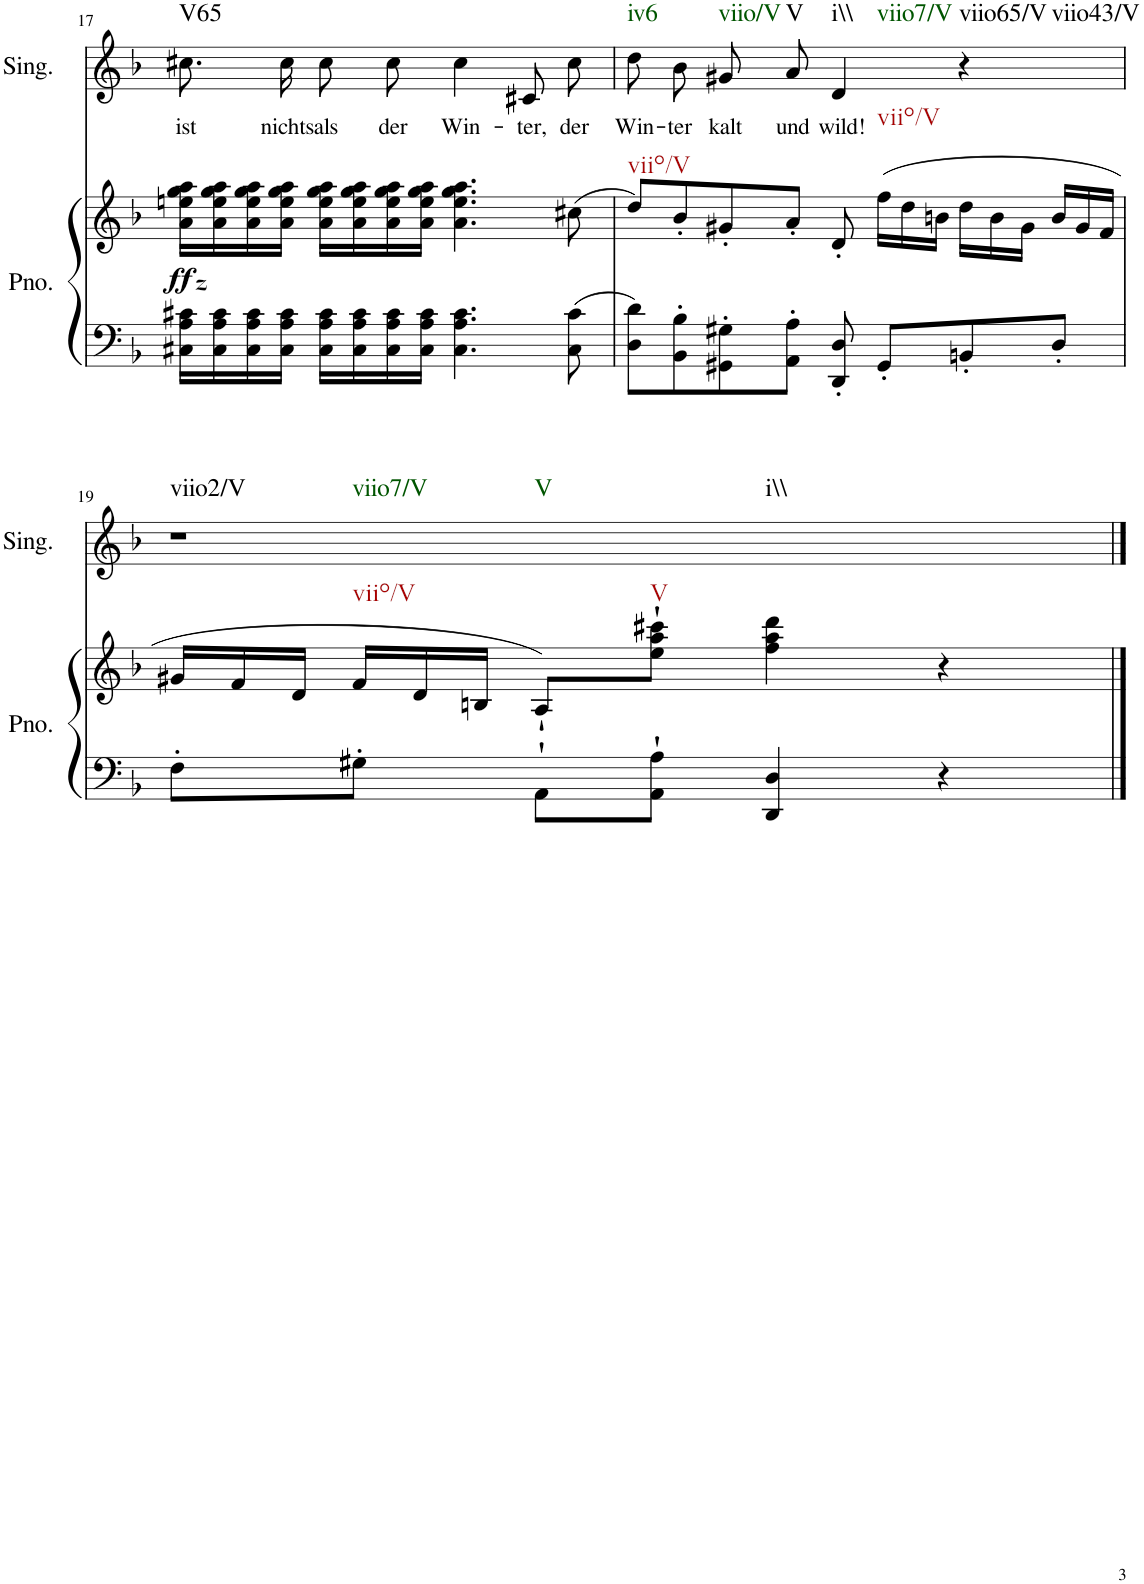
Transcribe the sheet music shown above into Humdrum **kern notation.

**kern	**kern	**dynam	**kern	**text	**harte
*part2	*part2	*part2	*part1	*part1	*part1
*staff3	*staff2	*staff2/3	*staff1	*staff1	*
*I"Pianoforte	*	*	*I"Singstimme	*	*
*I'Pno.	*	*	*I'Sing.	*	*
!!LO:PB:g=z
*clefF4	*clefG2	*	*clefG2	*	*
*k[b-]	*k[b-]	*	*k[b-]	*	*
*M4/4	*M4/4	*	*M4/4	*	*
*met(c)	*met(c)	*	*met(c)	*	*
=17	=17	=17	=17	=17	=17
!	!	!LO:DY:b	!	!LO:LY:b	!
!	!	!LO:DY:n=1:b	!	!	!LO:H:kt=V65
16C#X\ 16A\ 16c#X\LL	16a\ 16een\ 16gg\ 16aa\LL	ff other-dynamics	8.cc#X\L	ist	N
16C#\ 16A\ 16c#\	16a\ 16ee\ 16gg\ 16aa\	.	.	.	.
16C#\ 16A\ 16c#\	16a\ 16ee\ 16gg\ 16aa\	.	.	.	.
!	!	!	!	!LO:LY:b	!
16C#\ 16A\ 16c#\JJ	16a\ 16ee\ 16gg\ 16aa\JJ	.	16cc#\Jk	nichts	.
!	!	!	!	!LO:LY:b	!
16C#\ 16A\ 16c#\LL	16a\ 16ee\ 16gg\ 16aa\LL	.	8cc#\L	als	.
16C#\ 16A\ 16c#\	16a\ 16ee\ 16gg\ 16aa\	.	.	.	.
!	!	!	!	!LO:LY:b	!
16C#\ 16A\ 16c#\	16a\ 16ee\ 16gg\ 16aa\	.	8cc#\J	der	.
16C#\ 16A\ 16c#\JJ	16a\ 16ee\ 16gg\ 16aa\JJ	.	.	.	.
!	!	!	!	!LO:LY:b	!
4.C#\ 4.A\ 4.c#\	4.a\ 4.ee\ 4.gg\ 4.aa\	.	4cc#\	Win-	.
!	!	!	!	!LO:LY:b	!
.	.	.	8c#X/L	-ter,	.
!	!	!	!	!LO:LY:b	!
8C#\ 8c#\	(8cc#X\	.	8cc#/J	der	.
=18	=18	=18	=18	=18	=18
!	!	!	!	!LO:LY:b	!LO:H:kt=iv6
8D\ 8d\L	8dd/L)	.	8dd\L	Win-	N
!	!	!	!	!LO:LY:b	!
8BB-\' 8B-\'	8b-'/	.	8b-\J	-ter	.
!	!	!	!	!LO:LY:b	!LO:H:kt=viio/V
8GG#X\' 8G#X\'	8g#X'/	.	8g#X/	kalt	N
!	!	!	!	!LO:LY:b	!LO:H:kt=V
8AA\' 8A\'J	8a'/J	.	8a/	und	N
!	!	!	!	!LO:LY:b	!LO:H:n=1:kt=i\\
!	!	!	!	!	!LO:H:n=2:kt=viio7/V
8DD/' 8D/'	8d'/	.	4d/	wild!	N N
*	*Xtuplet	*	*	*	*
8GG#'/L	(24ff\LL	.	.	.	.
.	24dd\	.	.	.	.
.	24bn\JJ	.	.	.	.
!	!	!	!	!	!LO:H:n=1:kt=viio65/V
!	!	!	!	!	!LO:H:n=2:kt=viio43/V
8BBn'/	24dd\LL	.	4r	.	N N
.	24b\	.	.	.	.
.	24g#\JJ	.	.	.	.
8D'/J	24b/LL	.	.	.	.
.	24g#/	.	.	.	.
.	24f/JJ	.	.	.	.
!!LO:LB:g=z
=19	=19	=19	=19	=19	=19
!	!	!	!	!	!LO:H:n=1:kt=viio2/V
!	!	!	!	!	!LO:H:n=2:kt=viio7/V
!	!	!	!	!	!LO:H:n=3:kt=V
!	!	!	!	!	!LO:H:n=4:kt=i\\
8F'\L	24g#X/LL	.	1r	.	N N N N
.	24f/	.	.	.	.
.	24d/JJ	.	.	.	.
8G#X'\J	24f/LL	.	.	.	.
.	24d/	.	.	.	.
.	24Bn/JJ	.	.	.	.
8AA`\L	8A`/L)	.	.	.	.
8AA\` 8A\`J	8ee\` 8aa\` 8ccc#X\`J	.	.	.	.
4DD/ 4D/	4ff\ 4aa\ 4ddd\	.	.	.	.
4r	4r	.	.	.	.
==	==	==	==	==	==
*-	*-	*-	*-	*-	*-
